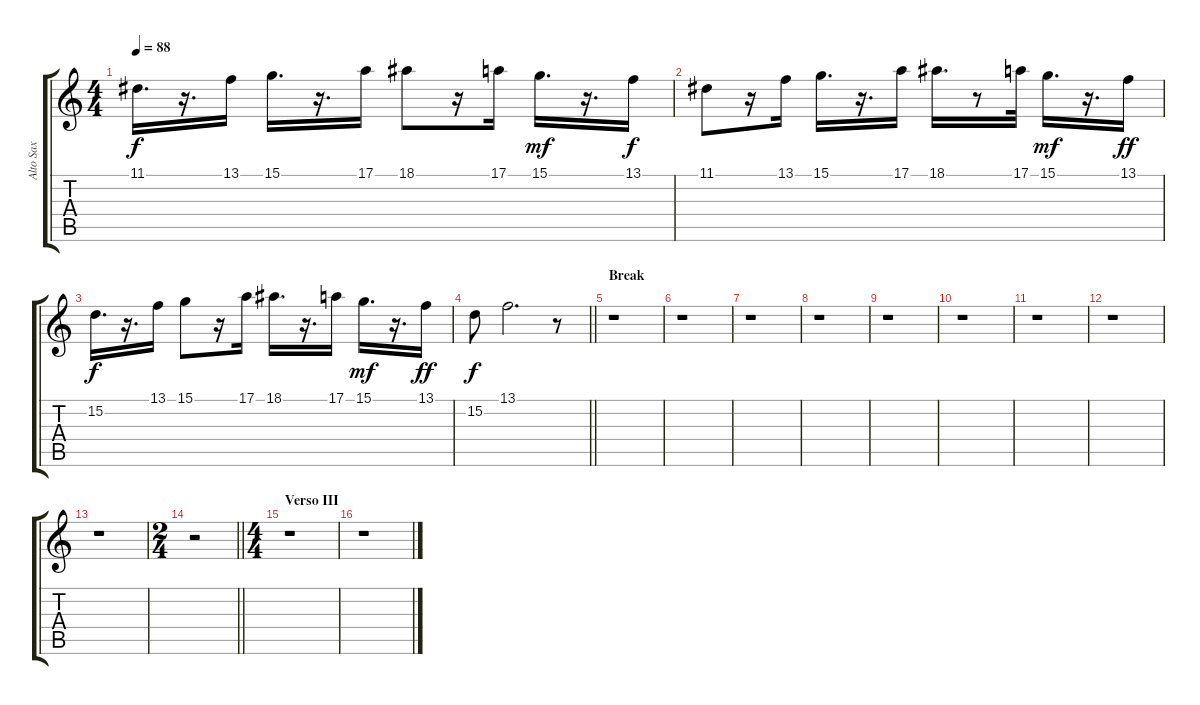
\track ("Alto Sax" "Alto Sax") {instrument altosax}
\staff {score tabs}
\tuning (E4 B3 G3 D3 A2 E2) {hide}
\ts (4 4)
\tempo 88
\clef g2
\ks c
11.1.16{d dy f} r.16{d} 13.1.16 15.1.16{d} r.16{d} 17.1.16 18.1.8 r.16 17.1.16 15.1.16{d dy mf} r.16{d} 13.1.16{dy f} |
11.1.8 r.16 13.1.16 15.1.16{d} r.16{d} 17.1.16 18.1.16{d} r.8 17.1.32 15.1.16{d dy mf} r.16{d} 13.1.16{dy ff} |
15.2.16{d dy f} r.16{d} 13.1.16 15.1.8 r.16 17.1.16 18.1.16{d} r.16{d} 17.1.16 15.1.16{d dy mf} r.16{d} 13.1.16{dy ff} |
\barLineRight lightlight
15.2.8{dy f} 13.1.2{d} r.8 |
\section ("" "Break")
r.1 |
r.1 |
r.1 |
r.1 |
r.1 |
r.1 |
r.1 |
r.1 |
r.1 |
\ts (2 4)
\barLineRight lightlight
r.2 |
\ts (4 4)
\section ("" "Verso III")
r.1 |
r.1
